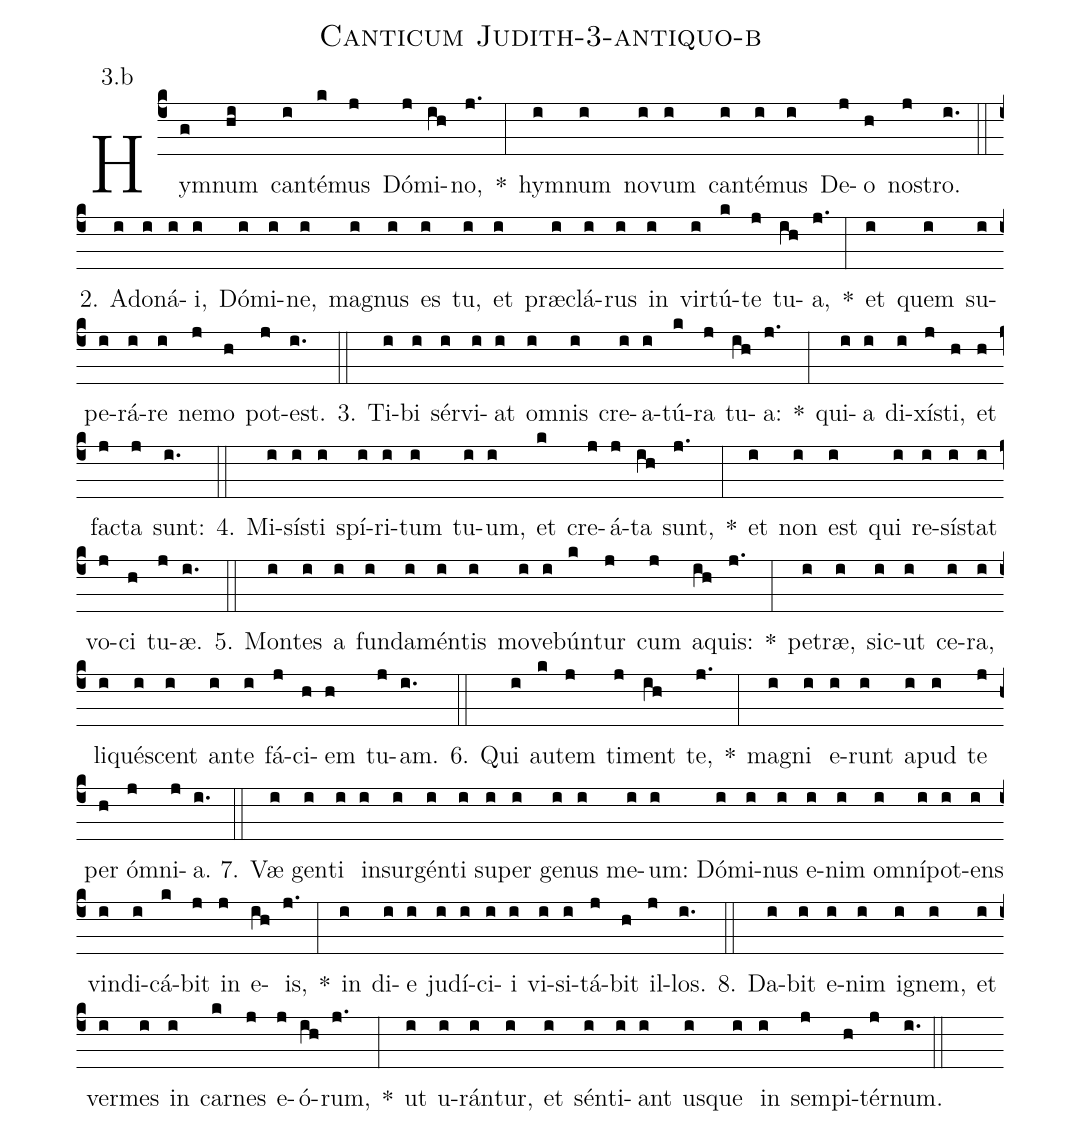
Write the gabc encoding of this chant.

name: Canticum Judith-3-antiquo-b;
annotation: 3.b;
%%
(c4)Hym(g)num(hi) can(i)té(k)mus(j) Dó(j)mi(ih)no,(j.) *(:) hym(i)num(i) no(i)vum(i) can(i)té(i)mus(i) De(j)o(h) nos(j)tro.(i.) (::)
2. A(i)do(i)ná(i)i,(i) Dó(i)mi(i)ne,(i) ma(i)gnus(i) es(i) tu,(i) et(i) præ(i)clá(i)rus(i) in(i) vir(i)tú(k)te(j) tu(ih)a,(j.) *(:) et(i) quem(i) su(i)pe(i)rá(i)re(i) ne(j)mo(h) pot(j)est.(i.) (::)
3. Ti(i)bi(i) sér(i)vi(i)at(i) om(i)nis(i) cre(i)a(i)tú(k)ra(j) tu(ih)a:(j.) *(:) qui(i)a(i) di(i)xís(j)ti,(h) et(h) fac(j)ta(j) sunt:(i.) (::)
4. Mi(i)sís(i)ti(i) spí(i)ri(i)tum(i) tu(i)um,(i) et(k) cre(j)á(j)ta(ih) sunt,(j.) *(:) et(i) non(i) est(i) qui(i) re(i)sís(i)tat(i) vo(j)ci(h) tu(j)æ.(i.) (::)
5. Mon(i)tes(i) a(i) fun(i)da(i)mén(i)tis(i) mo(i)ve(i)bún(k)tur(j) cum(j) a(ih)quis:(j.) *(:) pe(i)træ,(i) sic(i)ut(i) ce(i)ra,(i) li(i)qué(i)scent(i) an(i)te(i) fá(j)ci(h)em(h) tu(j)am.(i.) (::)
6. Qui(i) au(k)tem(j) ti(j)ment(ih) te,(j.) *(:) ma(i)gni(i) e(i)runt(i) a(i)pud(i) te(j) per(h) óm(j)ni(j)a.(i.) (::)
7. Væ(i) gen(i)ti(i) in(i)sur(i)gén(i)ti(i) su(i)per(i) ge(i)nus(i) me(i)um:(i) Dó(i)mi(i)nus(i) e(i)nim(i) om(i)ní(i)pot(i)ens(i) vin(i)di(i)cá(k)bit(j) in(j) e(ih)is,(j.) *(:) in(i) di(i)e(i) ju(i)dí(i)ci(i)i(i) vi(i)si(i)tá(j)bit(h) il(j)los.(i.) (::)
8. Da(i)bit(i) e(i)nim(i) i(i)gnem,(i) et(i) ver(i)mes(i) in(i) car(k)nes(j) e(j)ó(ih)rum,(j.) *(:) ut(i) u(i)rán(i)tur,(i) et(i) sén(i)ti(i)ant(i) us(i)que(i) in(i) sem(j)pi(h)tér(j)num.(i.) (::)
